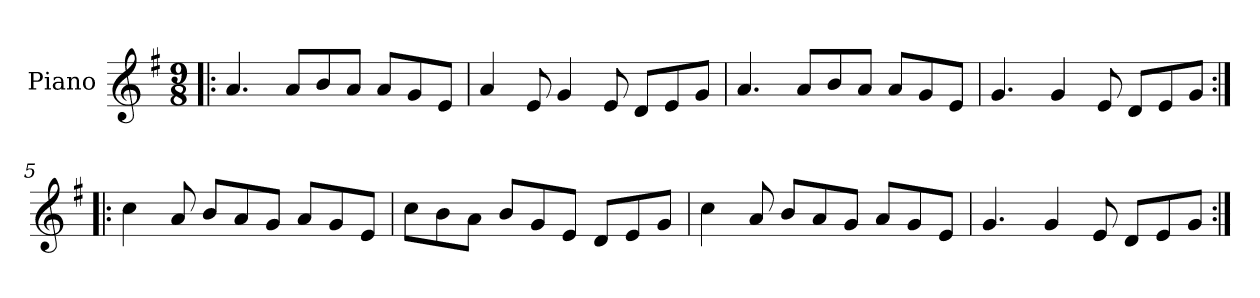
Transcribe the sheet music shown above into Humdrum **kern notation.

**kern
*part1
*staff1
*I"Piano
*I'Pno
*clefG2
*k[f#]
*A:dor
*M9/8
=1!|:
4.a/
8a/L
8b/
8a/J
8a/L
8g/
8e/J
=2
4a/
8e/
4g/
8e/
8d/L
8e/
8g/J
=3
4.a/
8a/L
8b/
8a/J
8a/L
8g/
8e/J
=4
4.g/
4g/
8e/
8d/L
8e/
8g/J
=5:|!|:
4cc\
8a/
8b/L
8a/
8g/J
8a/L
8g/
8e/J
=6
8cc\L
8b\
8a\J
8b/L
8g/
8e/J
8d/L
8e/
8g/J
=7
4cc\
8a/
8b/L
8a/
8g/J
8a/L
8g/
8e/J
=8
4.g/
4g/
8e/
8d/L
8e/
8g/J
=:|!
*-
